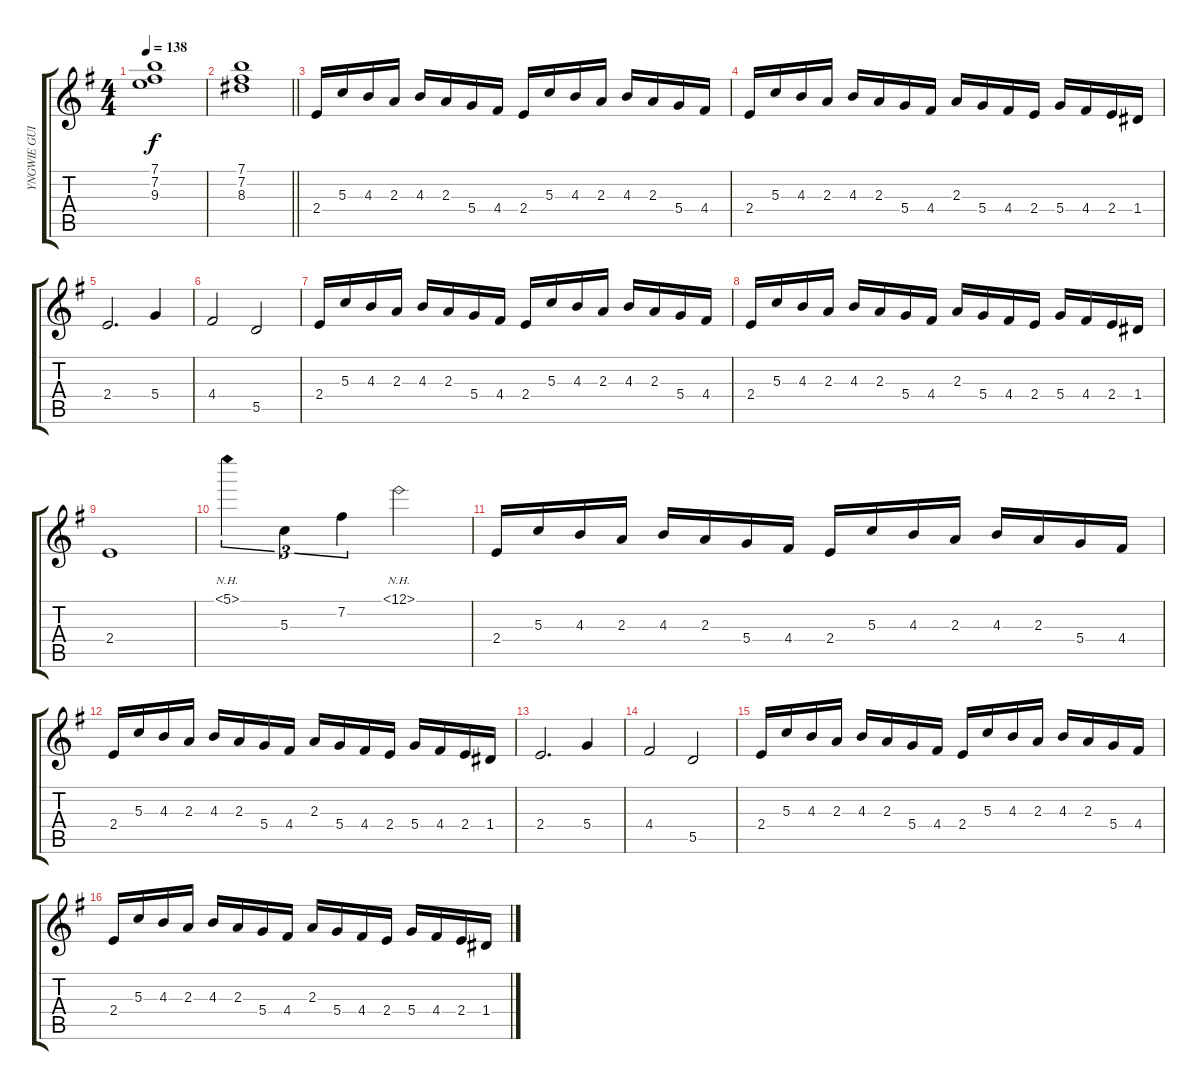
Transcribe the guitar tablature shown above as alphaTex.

\track ("YNGWIE GUITAR 2" "YNGWIE GUI") {instrument acousticguitarsteel}
\staff {score tabs}
\tuning (E4 B3 G3 D3 A2 E2) {hide}
\ts (4 4)
\tempo 138
\clef g2
\ks eminor
(7.1 7.2 9.3).1{dy f} |
\barLineRight lightlight
(7.1 7.2 8.3).1 |
2.4.16 5.3.16 4.3.16 2.3.16 4.3.16 2.3.16 5.4.16 4.4.16 2.4.16 5.3.16 4.3.16 2.3.16 4.3.16 2.3.16 5.4.16 4.4.16 |
2.4.16 5.3.16 4.3.16 2.3.16 4.3.16 2.3.16 5.4.16 4.4.16 2.3.16 5.4.16 4.4.16 2.4.16 5.4.16 4.4.16 2.4.16 1.4.16 |
2.4.2{d} 5.4.4 |
4.4.2 5.5.2 |
2.4.16 5.3.16 4.3.16 2.3.16 4.3.16 2.3.16 5.4.16 4.4.16 2.4.16 5.3.16 4.3.16 2.3.16 4.3.16 2.3.16 5.4.16 4.4.16 |
2.4.16 5.3.16 4.3.16 2.3.16 4.3.16 2.3.16 5.4.16 4.4.16 2.3.16 5.4.16 4.4.16 2.4.16 5.4.16 4.4.16 2.4.16 1.4.16 |
2.4.1 |
5.1{nh}.4{tu (3 2)} 5.3.4{tu (3 2)} 7.2.4{tu (3 2)} 12.1{nh}.2 |
2.4.16 5.3.16 4.3.16 2.3.16 4.3.16 2.3.16 5.4.16 4.4.16 2.4.16 5.3.16 4.3.16 2.3.16 4.3.16 2.3.16 5.4.16 4.4.16 |
2.4.16 5.3.16 4.3.16 2.3.16 4.3.16 2.3.16 5.4.16 4.4.16 2.3.16 5.4.16 4.4.16 2.4.16 5.4.16 4.4.16 2.4.16 1.4.16 |
2.4.2{d} 5.4.4 |
4.4.2 5.5.2 |
2.4.16 5.3.16 4.3.16 2.3.16 4.3.16 2.3.16 5.4.16 4.4.16 2.4.16 5.3.16 4.3.16 2.3.16 4.3.16 2.3.16 5.4.16 4.4.16 |
2.4.16 5.3.16 4.3.16 2.3.16 4.3.16 2.3.16 5.4.16 4.4.16 2.3.16 5.4.16 4.4.16 2.4.16 5.4.16 4.4.16 2.4.16 1.4.16
